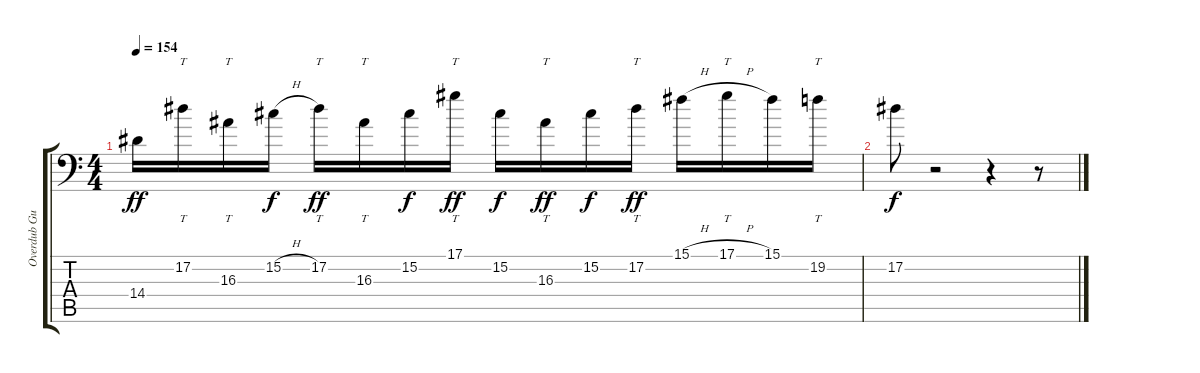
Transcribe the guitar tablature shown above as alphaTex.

\track ("Overdub Guitars" "Overdub Gu") {instrument overdrivenguitar}
\staff {score tabs}
\tuning (Eb3 Bb2 Gb2 Db2 Ab1 Eb1) {hide}
\ts (4 4)
\tempo 155
\tempo 154
\clef f4
\ks c
14.4.16{dy ff} 17.2.16{tt} 16.3.16{tt} 15.2{h}.16{dy f} 17.2.16{tt dy ff} 16.3.16{tt} 15.2.16{dy f} 17.1.16{tt dy ff} 15.2.16{dy f} 16.3.16{tt dy ff} 15.2.16{dy f} 17.2.16{tt dy ff} 15.1{h}.16 17.1{h}.16{tt} 15.1.16 19.2.16{tt} |
17.2.8{dy f} r.2 r.4 r.8
